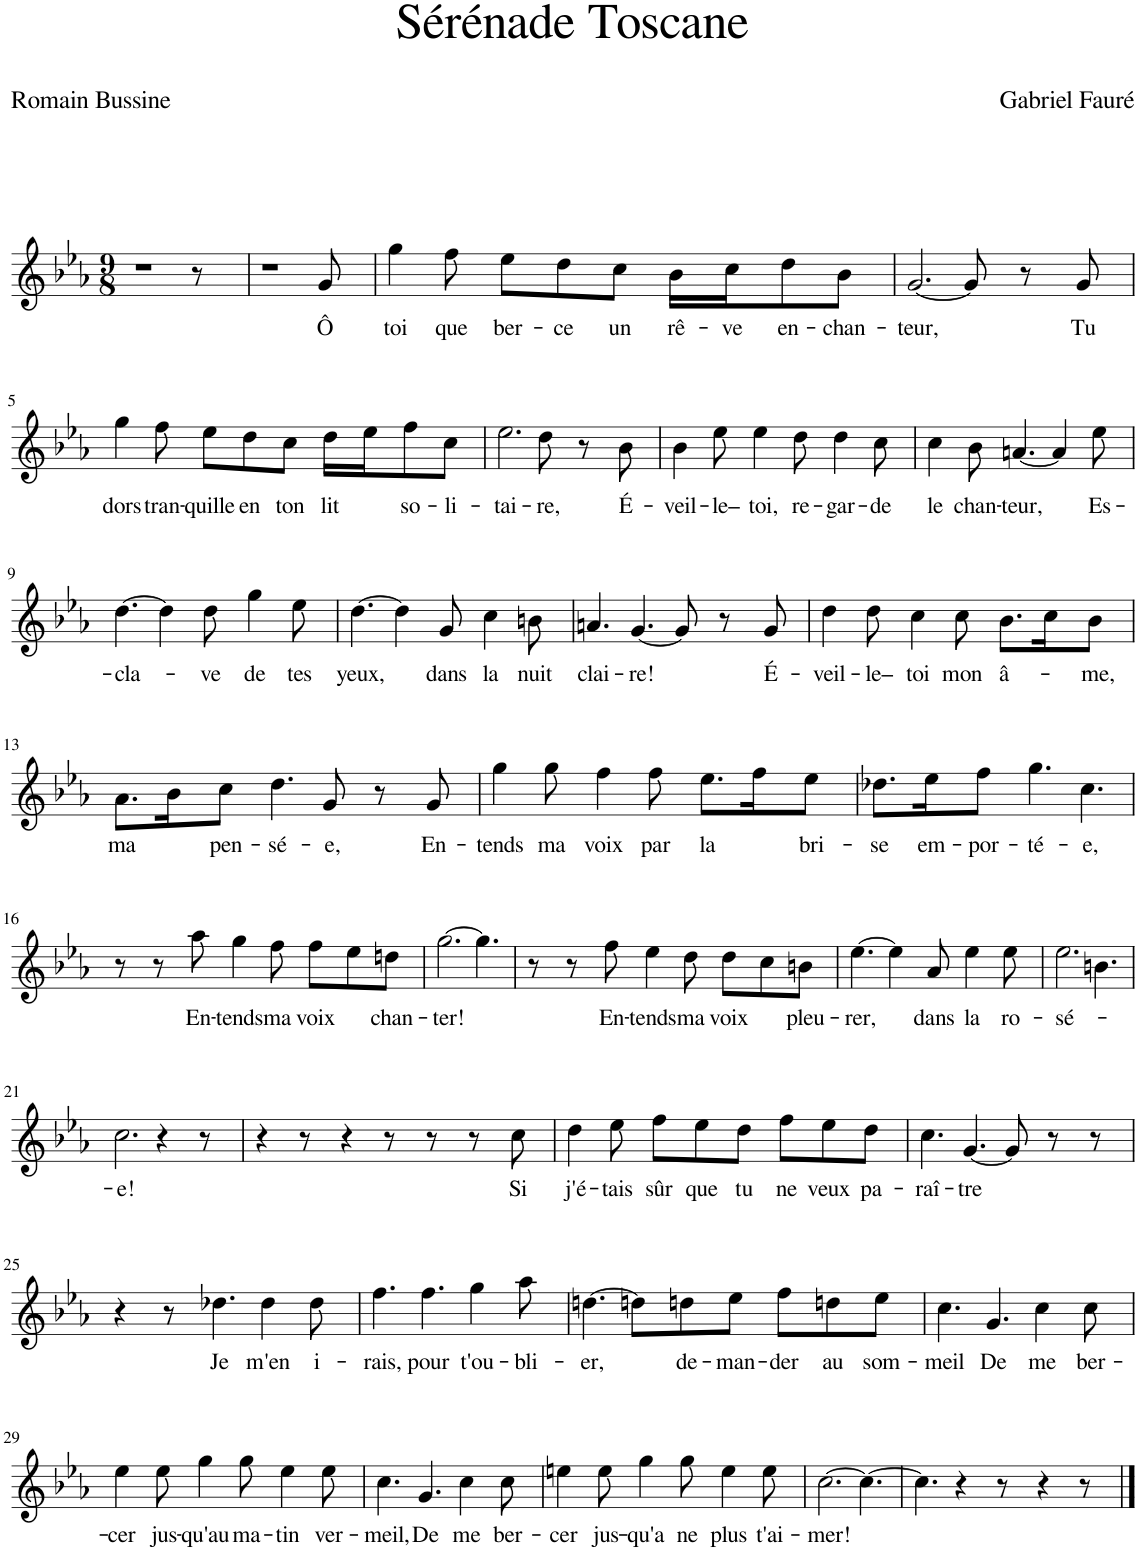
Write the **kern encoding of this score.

**kern	**text
*part1	*part1
*staff1	*staff1
*I"Piano	*
*I'Pno	*
*clefG2	*
*k[b-e-a-]	*
*M9/8	*
=1	=1
1r	.
8r	.
=2	=2
1r	.
!	!LO:LY:b
8g/	Ô
=3	=3
!	!LO:LY:b
4gg\	toi
!	!LO:LY:b
8ff\	que
!	!LO:LY:b
8ee-\L	ber-
!	!LO:LY:b
8dd\	-ce
!	!LO:LY:b
8cc\J	un
!	!LO:LY:b
16b-\LL	rê-
!	!LO:LY:b
16cc\J	-ve
!	!LO:LY:b
8dd\	en-
!	!LO:LY:b
8b-\J	-chan-
=4	=4
!	!LO:LY:b
[2.g/	-teur,
8g/]	.
8r	.
!	!LO:LY:b
8g/	Tu
!!LO:LB:g=z
=5	=5
!	!LO:LY:b
4gg\	dors
!	!LO:LY:b
8ff\	tran-
!	!LO:LY:b
8ee-\L	-quille
!	!LO:LY:b
8dd\	en
!	!LO:LY:b
8cc\J	ton
!	!LO:LY:b
16dd\LL	lit
16ee-\J	.
!	!LO:LY:b
8ff\	so-
!	!LO:LY:b
8cc\J	-li-
=6	=6
!	!LO:LY:b
2.ee-\	-tai-
!	!LO:LY:b
8dd\	-re,
8r	.
!	!LO:LY:b
8b-\	É-
=7	=7
!	!LO:LY:b
4b-\	-veil-
!	!LO:LY:b
8ee-\	-le–
!	!LO:LY:b
4ee-\	toi,
!	!LO:LY:b
8dd\	re-
!	!LO:LY:b
4dd\	-gar-
!	!LO:LY:b
8cc\	-de
=8	=8
!	!LO:LY:b
4cc\	le
!	!LO:LY:b
8b-\	chan-
!	!LO:LY:b
[4.an/	-teur,
4a/]	.
!	!LO:LY:b
8ee-\	Es-
!!LO:LB:g=z
=9	=9
!	!LO:LY:b
[4.dd\	-cla-
4dd\]	.
!	!LO:LY:b
8dd\	-ve
!	!LO:LY:b
4gg\	de
!	!LO:LY:b
8ee-\	tes
=10	=10
!	!LO:LY:b
[4.dd\	yeux,
4dd\]	.
!	!LO:LY:b
8g/	dans
!	!LO:LY:b
4cc\	la
!	!LO:LY:b
8bn\	nuit
=11	=11
!	!LO:LY:b
4.an/	clai-
!	!LO:LY:b
[4.g/	-re!
8g/]	.
8r	.
!	!LO:LY:b
8g/	É-
=12	=12
!	!LO:LY:b
4dd\	-veil-
!	!LO:LY:b
8dd\	-le–
!	!LO:LY:b
4cc\	toi
!	!LO:LY:b
8cc\	mon
!	!LO:LY:b
8.b-\L	â-
16cc\K	.
!	!LO:LY:b
8b-\J	-me,
!!LO:LB:g=z
=13	=13
!	!LO:LY:b
8.a-\L	ma
16b-\K	.
!	!LO:LY:b
8cc\J	pen-
!	!LO:LY:b
4.dd\	-sé-
!	!LO:LY:b
8g/	-e,
8r	.
!	!LO:LY:b
8g/	En-
=14	=14
!	!LO:LY:b
4gg\	-tends
!	!LO:LY:b
8gg\	ma
!	!LO:LY:b
4ff\	voix
!	!LO:LY:b
8ff\	par
!	!LO:LY:b
8.ee-\L	la
16ff\K	.
!	!LO:LY:b
8ee-\J	bri-
=15	=15
!	!LO:LY:b
8.dd-X\L	-se
!	!LO:LY:b
16ee-\K	em-
!	!LO:LY:b
8ff\J	-por-
!	!LO:LY:b
4.gg\	-té-
!	!LO:LY:b
4.cc\	-e,
!!LO:LB:g=z
=16	=16
8r	.
8r	.
!	!LO:LY:b
8aa-\	En-
!	!LO:LY:b
4gg\	-tends
!	!LO:LY:b
8ff\	ma
!	!LO:LY:b
8ff\L	voix
8ee-\	.
!	!LO:LY:b
8ddn\J	chan-
=17	=17
!	!LO:LY:b
[2.gg\	-ter!
4.gg\]	.
=18	=18
8r	.
8r	.
!	!LO:LY:b
8ff\	En-
!	!LO:LY:b
4ee-\	-tends
!	!LO:LY:b
8dd\	ma
!	!LO:LY:b
8dd\L	voix
8cc\	.
!	!LO:LY:b
8bn\J	pleu-
=19	=19
!	!LO:LY:b
[4.ee-\	-rer,
4ee-\]	.
!	!LO:LY:b
8a-/	dans
!	!LO:LY:b
4ee-\	la
!	!LO:LY:b
8ee-\	ro-
=20	=20
!	!LO:LY:b
2.ee-\	-sé-
4.bn\	.
!!LO:LB:g=z
=21	=21
!	!LO:LY:b
2.cc\	-e!
4r	.
8r	.
=22	=22
4r	.
8r	.
4r	.
8r	.
8r	.
8r	.
!	!LO:LY:b
8cc\	Si
=23	=23
!	!LO:LY:b
4dd\	j'é-
!	!LO:LY:b
8ee-\	-tais
!	!LO:LY:b
8ff\L	sûr
!	!LO:LY:b
8ee-\	que
!	!LO:LY:b
8dd\J	tu
!	!LO:LY:b
8ff\L	ne
!	!LO:LY:b
8ee-\	veux
!	!LO:LY:b
8dd\J	pa-
=24	=24
!	!LO:LY:b
4.cc\	-raî-
!	!LO:LY:b
[4.g/	-tre
8g/]	.
8r	.
8r	.
!!LO:LB:g=z
=25	=25
4r	.
8r	.
!	!LO:LY:b
4.dd-X\	Je
!	!LO:LY:b
4dd-\	m'en
!	!LO:LY:b
8dd-\	i-
=26	=26
!	!LO:LY:b
4.ff\	-rais,
!	!LO:LY:b
4.ff\	pour
!	!LO:LY:b
4gg\	t'ou-
!	!LO:LY:b
8aa-\	-bli-
=27	=27
!	!LO:LY:b
[4.ddn\	-er,
8ddn\L]	.
!	!LO:LY:b
8ddn\	de-
!	!LO:LY:b
8ee-\J	-man-
!	!LO:LY:b
8ff\L	-der
!	!LO:LY:b
8ddn\	au
!	!LO:LY:b
8ee-\J	som-
=28	=28
!	!LO:LY:b
4.cc\	-meil
!	!LO:LY:b
4.g/	De
!	!LO:LY:b
4cc\	me
!	!LO:LY:b
8cc\	ber-
!!LO:LB:g=z
=29	=29
!	!LO:LY:b
4ee-\	-cer
!	!LO:LY:b
8ee-\	jus-
!	!LO:LY:b
4gg\	-qu'au
!	!LO:LY:b
8gg\	ma-
!	!LO:LY:b
4ee-\	-tin
!	!LO:LY:b
8ee-\	ver-
=30	=30
!	!LO:LY:b
4.cc\	-meil,
!	!LO:LY:b
4.g/	De
!	!LO:LY:b
4cc\	me
!	!LO:LY:b
8cc\	ber-
=31	=31
!	!LO:LY:b
4een\	-cer
!	!LO:LY:b
8ee\	jus-
!	!LO:LY:b
4gg\	-qu'a
!	!LO:LY:b
8gg\	ne
!	!LO:LY:b
4ee\	plus
!	!LO:LY:b
8ee\	t'ai-
=32	=32
!	!LO:LY:b
[2.cc\	-mer!
4.cc\_	.
=33	=33
4.cc\]	.
4r	.
8r	.
4r	.
8r	.
==	==
*-	*-
